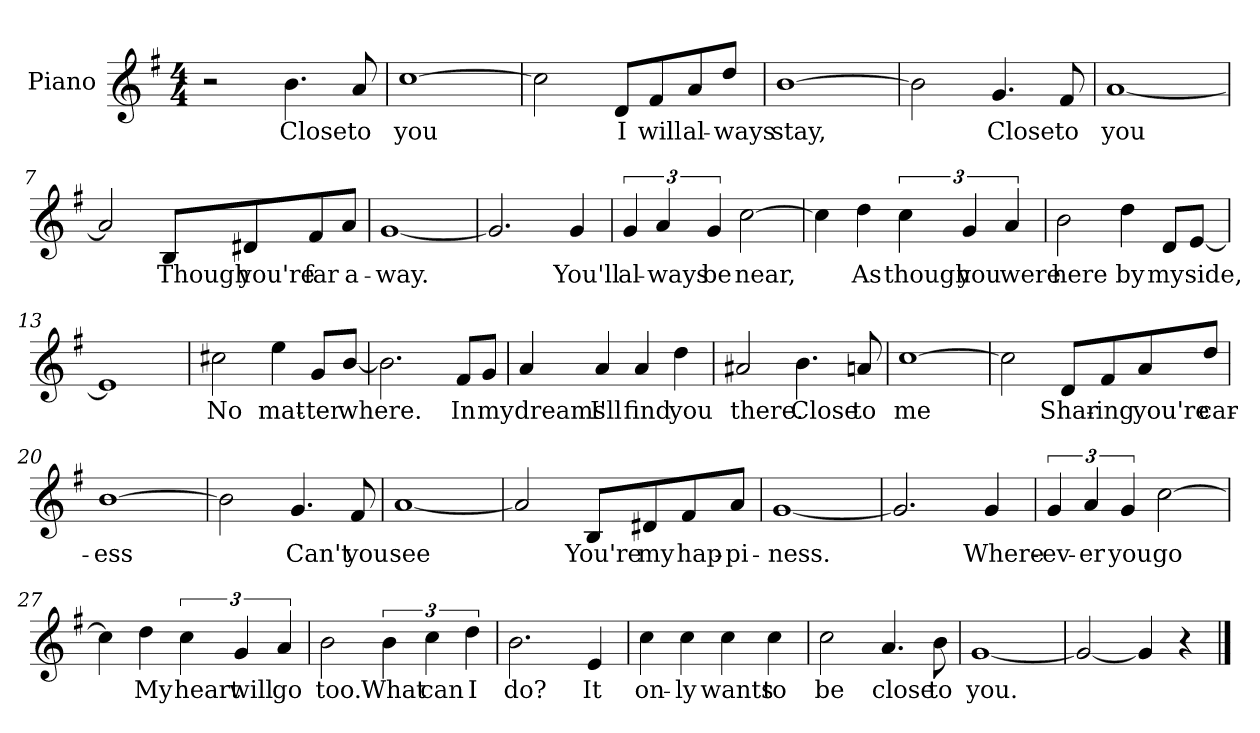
**kern	**text
*part1	*part1
*staff1	*staff1
*I"Piano	*
*I'Pno.	*
*clefG2	*
*k[f#]	*
*G:	*
*M4/4	*
=1	=1
2r	.
4.b\	Close
8a/	to
=2	=2
[1cc	you
=3	=3
2cc\]	.
8d/L	I
8f#/	will
8a/	al-
8dd/J	-ways
=4	=4
[1b	stay,
=5	=5
2b\]	.
4.g/	Close
8f#/	to
=6	=6
[1a	you
!!LO:LB:g=z
=7	=7
2a/]	.
8B/L	Though
8d#X/	you're
8f#/	far
8a/J	a-
=8	=8
[1g	-way.
=9	=9
2.g/]	.
4g/	You'll
=10	=10
6g/	al-
6a/	-ways
6g/	be
[2cc\	near,
!!LO:LB:g=z
=11	=11
4cc\]	.
4dd\	As
6cc\	though
6g/	you
6a/	were
=12	=12
2b\	here
4dd\	by
8d/L	my
[8e/J	side,
=13	=13
1e]	.
=14	=14
2cc#X\	No
4ee\	mat-
8g/L	-ter
[8b/J	where.
!!LO:LB:g=z
=15	=15
2.b\]	.
8f#/L	In
8g/J	my
=16	=16
4a/	dreams
4a/	I'll
4a/	find
4dd\	you
=17	=17
2a#X/	there.
4.b\	Close
8an/	to
=18	=18
[1cc	me
!!LO:LB:g=z
=19	=19
2cc\]	.
8d/L	Shar-
8f#/	-ing
8a/	you're
8dd/J	car-
=20	=20
[1b	-ess
=21	=21
2b\]	.
4.g/	Can't
8f#/	you
=22	=22
[1a	see
=23	=23
2a/]	.
8B/L	You're
8d#X/	my
8f#/	hap-
8a/J	-pi-
=24	=24
[1g	-ness.
!!LO:LB:g=z
=25	=25
2.g/]	.
4g/	Where-
=26	=26
6g/	-ev-
6a/	-er
6g/	you
[2cc\	go
=27	=27
4cc\]	.
4dd\	My
6cc\	heart
6g/	will
6a/	go
=28	=28
2b\	too.
6b\	What
6cc\	can
6dd\	I
=29	=29
2.b\	do?
4e/	It
!!LO:LB:g=z
=30	=30
4cc\	on-
4cc\	-ly
4cc\	wants
4cc\	to
=31	=31
2cc\	be
4.a/	close
8b\	to
=32	=32
[1g	you.
=33	=33
2g/_	.
4g/]	.
4r	.
==	==
*-	*-
